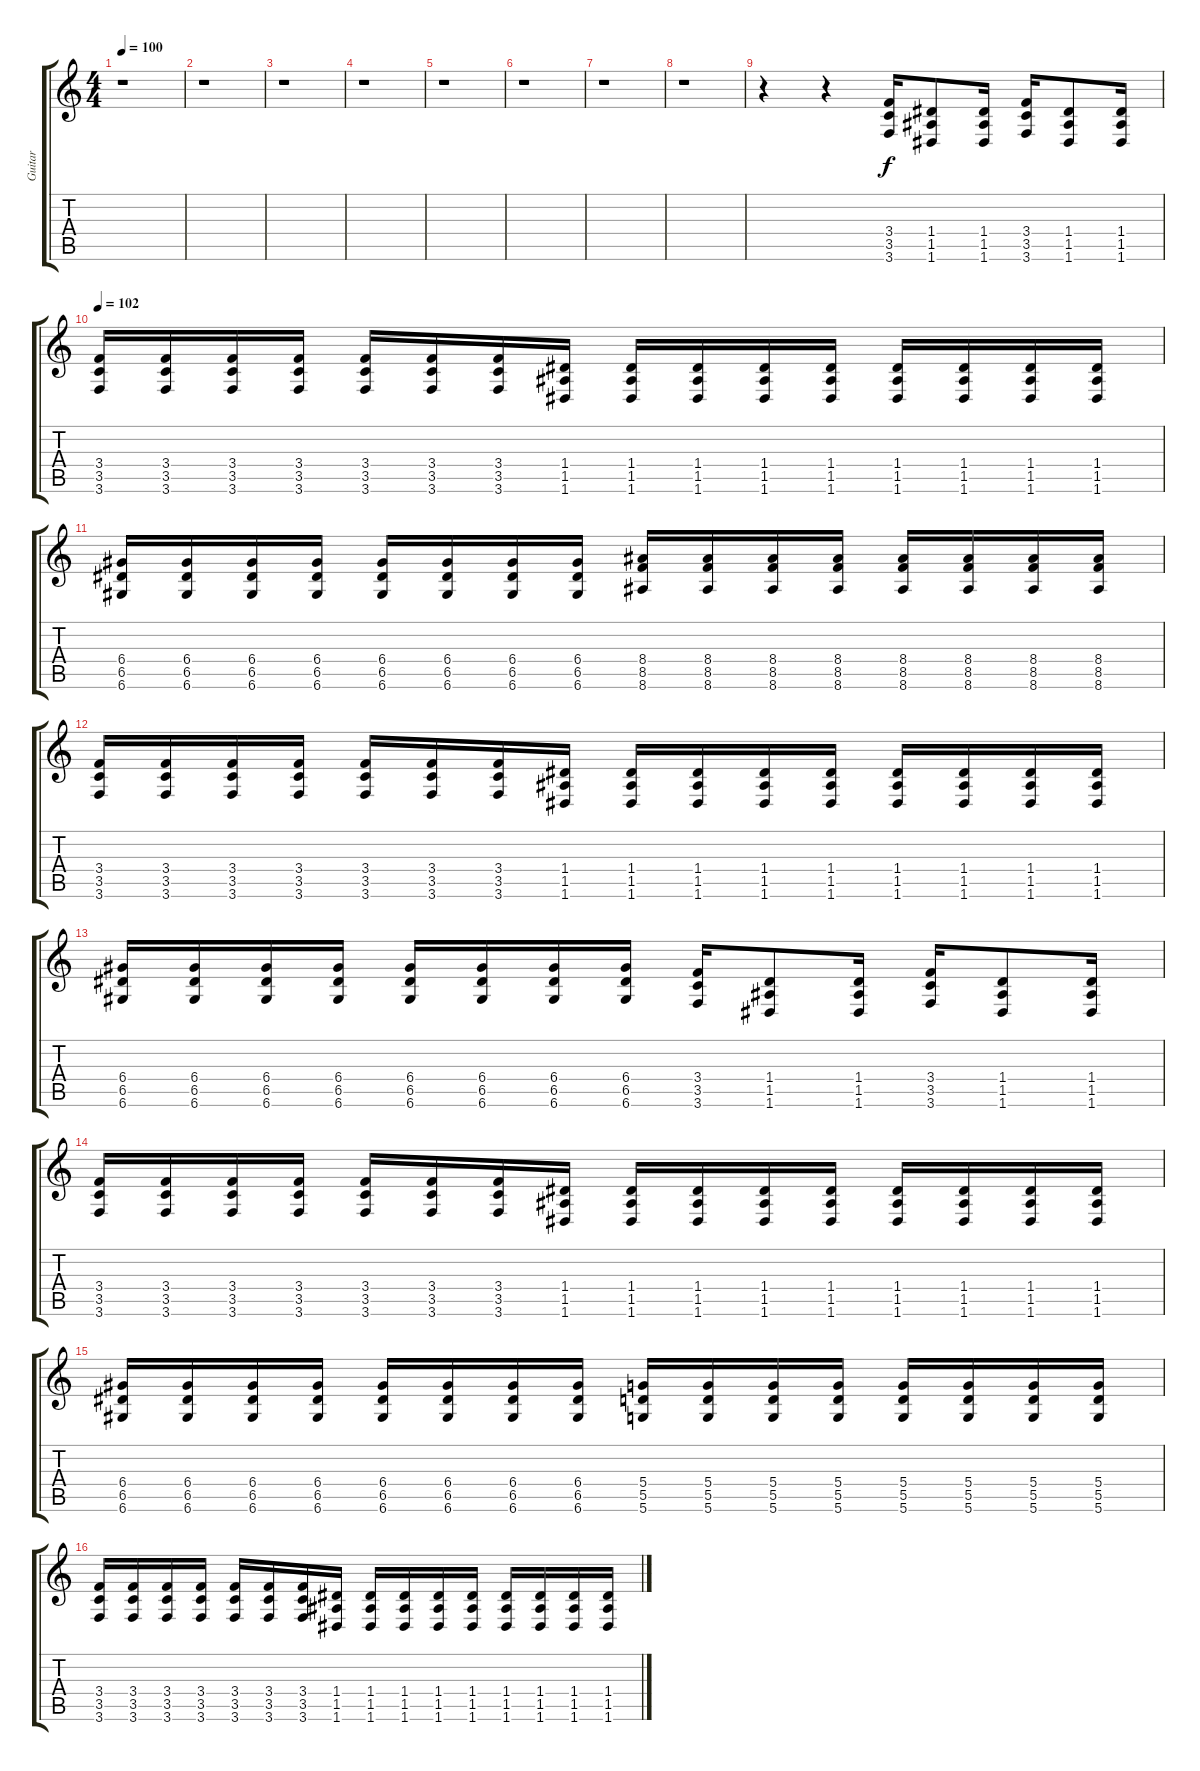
\track ("Guitar" "Guitar") {instrument distortionguitar}
\staff {score tabs}
\tuning (E4 B3 G3 D3 A2 D2) {hide}
\ts (4 4)
\tempo 100
\clef g2
\ks c
r.1{dy f instrument distortionguitar} |
r.1 |
r.1 |
r.1 |
r.1 |
r.1 |
r.1 |
r.1 |
r.4 r.4 (3.4 3.5 3.6).16 (1.4 1.5 1.6).8 (1.4 1.5 1.6).16 (3.4 3.5 3.6).16 (1.4 1.5 1.6).8 (1.4 1.5 1.6).16 |
\tempo 102
(3.4 3.5 3.6).16 (3.4 3.5 3.6).16 (3.4 3.5 3.6).16 (3.4 3.5 3.6).16 (3.4 3.5 3.6).16 (3.4 3.5 3.6).16 (3.4 3.5 3.6).16 (1.4 1.5 1.6).16 (1.4 1.5 1.6).16 (1.4 1.5 1.6).16 (1.4 1.5 1.6).16 (1.4 1.5 1.6).16 (1.4 1.5 1.6).16 (1.4 1.5 1.6).16 (1.4 1.5 1.6).16 (1.4 1.5 1.6).16 |
(6.4 6.5 6.6).16 (6.4 6.5 6.6).16 (6.4 6.5 6.6).16 (6.4 6.5 6.6).16 (6.4 6.5 6.6).16 (6.4 6.5 6.6).16 (6.4 6.5 6.6).16 (6.4 6.5 6.6).16 (8.4 8.5 8.6).16 (8.4 8.5 8.6).16 (8.4 8.5 8.6).16 (8.4 8.5 8.6).16 (8.4 8.5 8.6).16 (8.4 8.5 8.6).16 (8.4 8.5 8.6).16 (8.4 8.5 8.6).16 |
(3.4 3.5 3.6).16 (3.4 3.5 3.6).16 (3.4 3.5 3.6).16 (3.4 3.5 3.6).16 (3.4 3.5 3.6).16 (3.4 3.5 3.6).16 (3.4 3.5 3.6).16 (1.4 1.5 1.6).16 (1.4 1.5 1.6).16 (1.4 1.5 1.6).16 (1.4 1.5 1.6).16 (1.4 1.5 1.6).16 (1.4 1.5 1.6).16 (1.4 1.5 1.6).16 (1.4 1.5 1.6).16 (1.4 1.5 1.6).16 |
(6.4 6.5 6.6).16 (6.4 6.5 6.6).16 (6.4 6.5 6.6).16 (6.4 6.5 6.6).16 (6.4 6.5 6.6).16 (6.4 6.5 6.6).16 (6.4 6.5 6.6).16 (6.4 6.5 6.6).16 (3.4 3.5 3.6).16 (1.4 1.5 1.6).8 (1.4 1.5 1.6).16 (3.4 3.5 3.6).16 (1.4 1.5 1.6).8 (1.4 1.5 1.6).16 |
(3.4 3.5 3.6).16 (3.4 3.5 3.6).16 (3.4 3.5 3.6).16 (3.4 3.5 3.6).16 (3.4 3.5 3.6).16 (3.4 3.5 3.6).16 (3.4 3.5 3.6).16 (1.4 1.5 1.6).16 (1.4 1.5 1.6).16 (1.4 1.5 1.6).16 (1.4 1.5 1.6).16 (1.4 1.5 1.6).16 (1.4 1.5 1.6).16 (1.4 1.5 1.6).16 (1.4 1.5 1.6).16 (1.4 1.5 1.6).16 |
(6.4 6.5 6.6).16 (6.4 6.5 6.6).16 (6.4 6.5 6.6).16 (6.4 6.5 6.6).16 (6.4 6.5 6.6).16 (6.4 6.5 6.6).16 (6.4 6.5 6.6).16 (6.4 6.5 6.6).16 (5.4 5.5 5.6).16 (5.4 5.5 5.6).16 (5.4 5.5 5.6).16 (5.4 5.5 5.6).16 (5.4 5.5 5.6).16 (5.4 5.5 5.6).16 (5.4 5.5 5.6).16 (5.4 5.5 5.6).16 |
(3.4 3.5 3.6).16 (3.4 3.5 3.6).16 (3.4 3.5 3.6).16 (3.4 3.5 3.6).16 (3.4 3.5 3.6).16 (3.4 3.5 3.6).16 (3.4 3.5 3.6).16 (1.4 1.5 1.6).16 (1.4 1.5 1.6).16 (1.4 1.5 1.6).16 (1.4 1.5 1.6).16 (1.4 1.5 1.6).16 (1.4 1.5 1.6).16 (1.4 1.5 1.6).16 (1.4 1.5 1.6).16 (1.4 1.5 1.6).16
